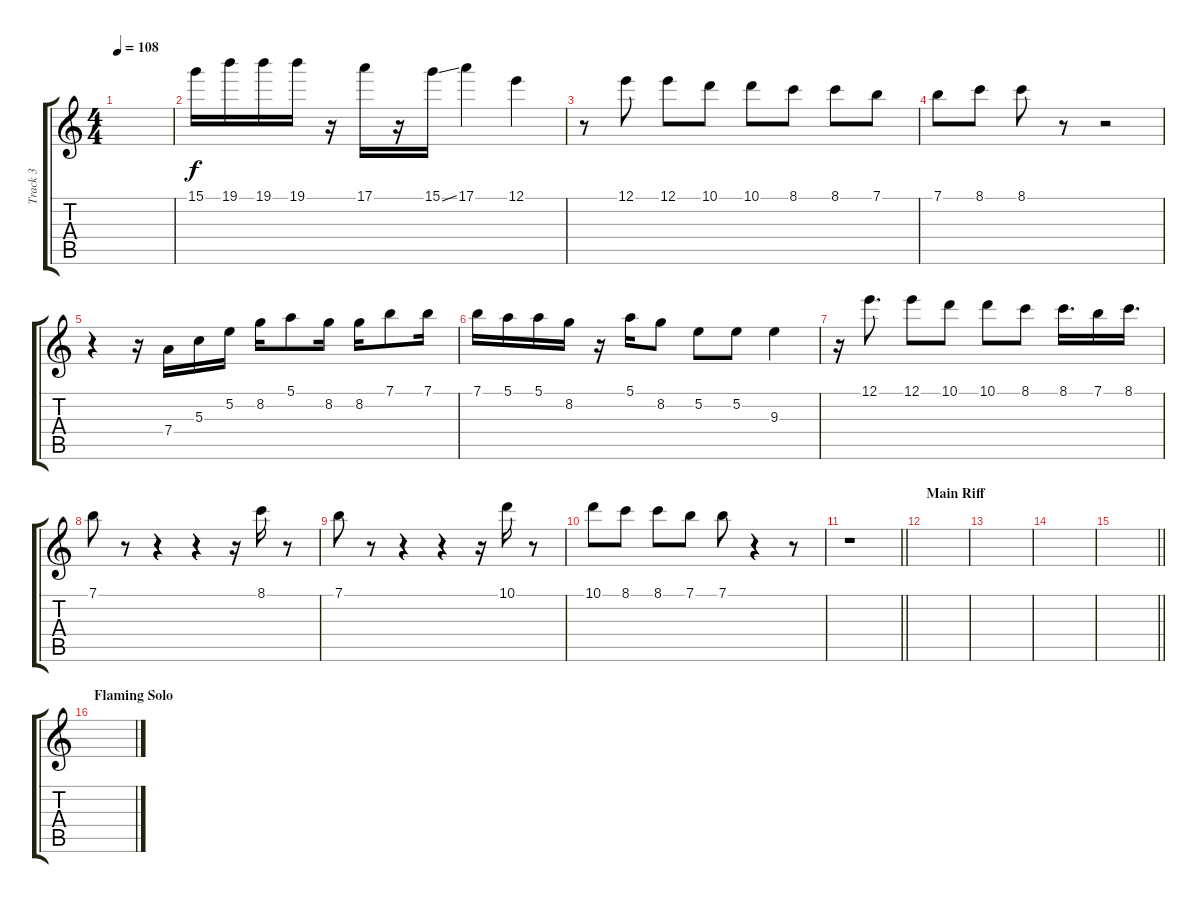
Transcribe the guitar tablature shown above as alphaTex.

\track ("Track 3" "Track 3") {instrument acousticguitarsteel}
\staff {score tabs}
\tuning (E4 B3 G3 D3 A2 E2) {hide}
\ts (4 4)
\tempo 108
\clef g2
\ks c
|
15.1.16 19.1.16 19.1.16 19.1.16 r.16 17.1.16 r.16 15.1{ss}.16 17.1.4 12.1.4 |
r.8 12.1.8 12.1.8 10.1.8 10.1.8 8.1.8 8.1.8 7.1.8 |
7.1.8 8.1.8 8.1.8 r.8 r.2 |
r.4 r.16 7.4.16 5.3.16 5.2.16 8.2.16 5.1.8 8.2.16 8.2.16 7.1.8 7.1.16 |
7.1.16 5.1.16 5.1.16 8.2.16 r.16 5.1.16 8.2.8 5.2.8 5.2.8 9.3.4 |
r.16 12.1.8{d} 12.1.8 10.1.8 10.1.8 8.1.8 8.1.16{d} 7.1.16 8.1.16{d} |
7.1.8 r.8 r.4 r.4 r.16 8.1.16 r.8 |
7.1.8 r.8 r.4 r.4 r.16 10.1.16 r.8 |
10.1.8 8.1.8 8.1.8 7.1.8 7.1.8 r.4 r.8 |
\barLineRight lightlight
r.1 |
\section ("" "Main Riff")
|
|
|
\barLineRight lightlight
|
\section ("" "Flaming Solo")
